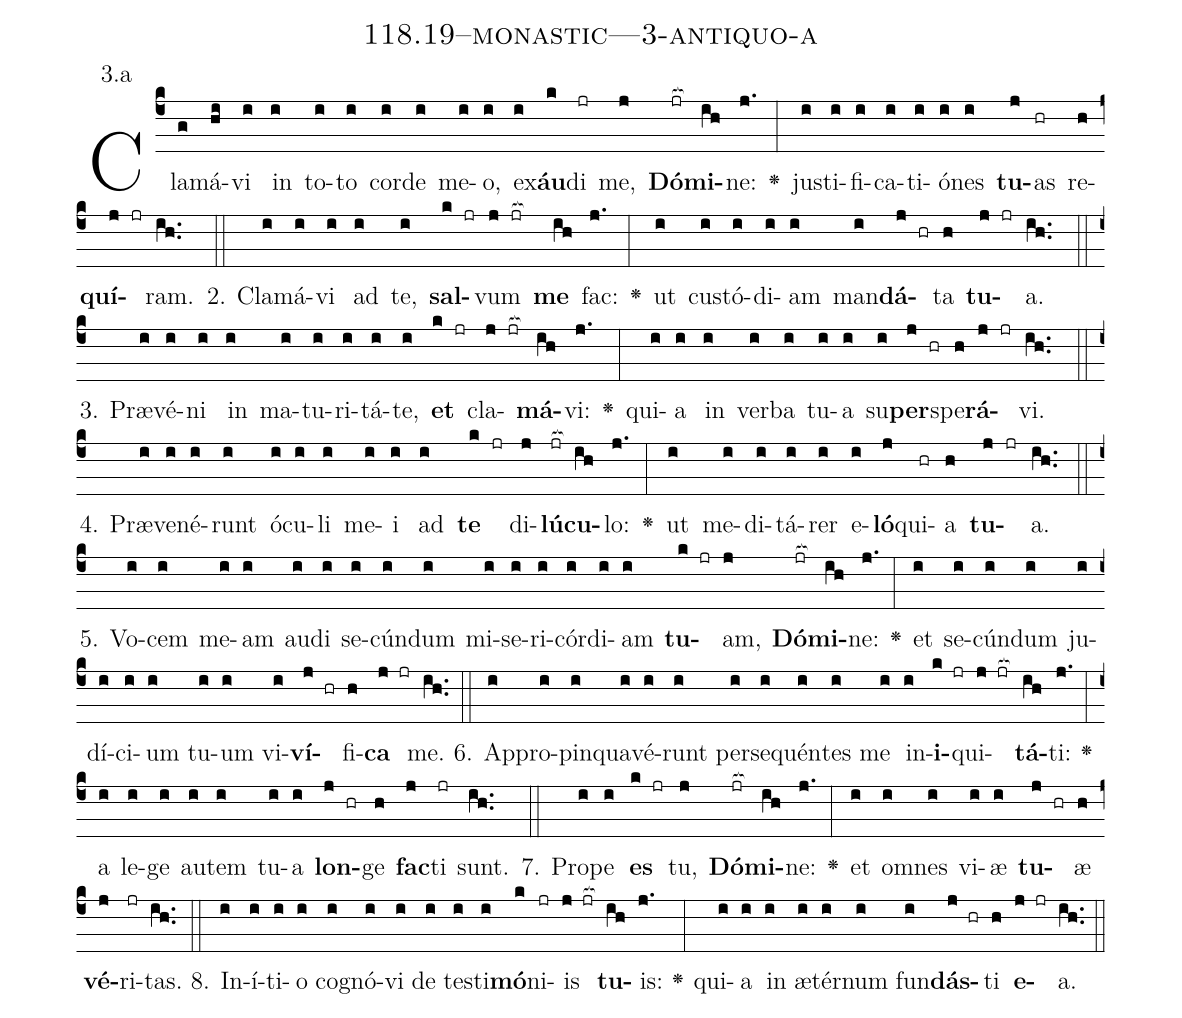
name: 118.19--monastic---3-antiquo-a;
annotation: 3.a;
%%
(c4)Cla(g)má(hi)vi(i) in(i) to(i)to(i) cor(i)de(i) me(i)o,(i) ex(i)<b>áu</b>(k)di(jr) me,(j) <b>Dó</b>(jr[ocb:1{])<b>mi</b>(ih[ocb:0}])ne:(j.) <v>\greheightstar</v>(:) jus(i)ti(i)fi(i)ca(i)ti(i)ó(i)nes(i) <b>tu</b>(j)as(hr) re(h)<b>quí</b>(j jr)ram.(ih..) (::)
2. Cla(i)má(i)vi(i) ad(i) te,(i) <b>sal</b>(k jr)vum(j jr[ocb:1{]) <b>me</b>(ih[ocb:0}]) fac:(j.) <v>\greheightstar</v>(:) ut(i) cus(i)tó(i)di(i)am(i) man(i)<b>dá</b>(j hr)ta(h) <b>tu</b>(j jr)a.(ih..) (::)
3. Præ(i)vé(i)ni(i) in(i) ma(i)tu(i)ri(i)tá(i)te,(i) <b>et</b>(k jr) cla(j jr[ocb:1{])<b>má</b>(ih[ocb:0}])vi:(j.) <v>\greheightstar</v>(:) qui(i)a(i) in(i) ver(i)ba(i) tu(i)a(i) su(i)<b>per</b>(j hr)spe(h)<b>rá</b>(j jr)vi.(ih..) (::)
4. Præ(i)ve(i)né(i)runt(i) ó(i)cu(i)li(i) me(i)i(i) ad(i) <b>te</b>(k jr) di(j)<b>lú</b>(jr[ocb:1{])<b>cu</b>(ih[ocb:0}])lo:(j.) <v>\greheightstar</v>(:) ut(i) me(i)di(i)tá(i)rer(i) e(i)<b>ló</b>(j)qui(hr)a(h) <b>tu</b>(j jr)a.(ih..) (::)
5. Vo(i)cem(i) me(i)am(i) au(i)di(i) se(i)cún(i)dum(i) mi(i)se(i)ri(i)cór(i)di(i)am(i) <b>tu</b>(k jr)am,(j) <b>Dó</b>(jr[ocb:1{])<b>mi</b>(ih[ocb:0}])ne:(j.) <v>\greheightstar</v>(:) et(i) se(i)cún(i)dum(i) ju(i)dí(i)ci(i)um(i) tu(i)um(i) vi(i)<b>ví</b>(j hr)fi(h)<b>ca</b>(j jr) me.(ih..) (::)
6. Ap(i)pro(i)pin(i)qua(i)vé(i)runt(i) per(i)se(i)quén(i)tes(i) me(i) in(i)<b>i</b>(k jr)qui(j jr[ocb:1{])<b>tá</b>(ih[ocb:0}])ti:(j.) <v>\greheightstar</v>(:) a(i) le(i)ge(i) au(i)tem(i) tu(i)a(i) <b>lon</b>(j hr)ge(h) <b>fac</b>(j)ti(jr) sunt.(ih..) (::)
7. Pro(i)pe(i) <b>es</b>(k jr) tu,(j) <b>Dó</b>(jr[ocb:1{])<b>mi</b>(ih[ocb:0}])ne:(j.) <v>\greheightstar</v>(:) et(i) om(i)nes(i) vi(i)æ(i) <b>tu</b>(j hr)æ(h) <b>vé</b>(j)ri(jr)tas.(ih..) (::)
8. In(i)í(i)ti(i)o(i) co(i)gnó(i)vi(i) de(i) tes(i)ti(i)<b>mó</b>(k)ni(jr)is(j jr[ocb:1{]) <b>tu</b>(ih[ocb:0}])is:(j.) <v>\greheightstar</v>(:) qui(i)a(i) in(i) æ(i)tér(i)num(i) fun(i)<b>dás</b>(j hr)ti(h) <b>e</b>(j jr)a.(ih..) (::)
